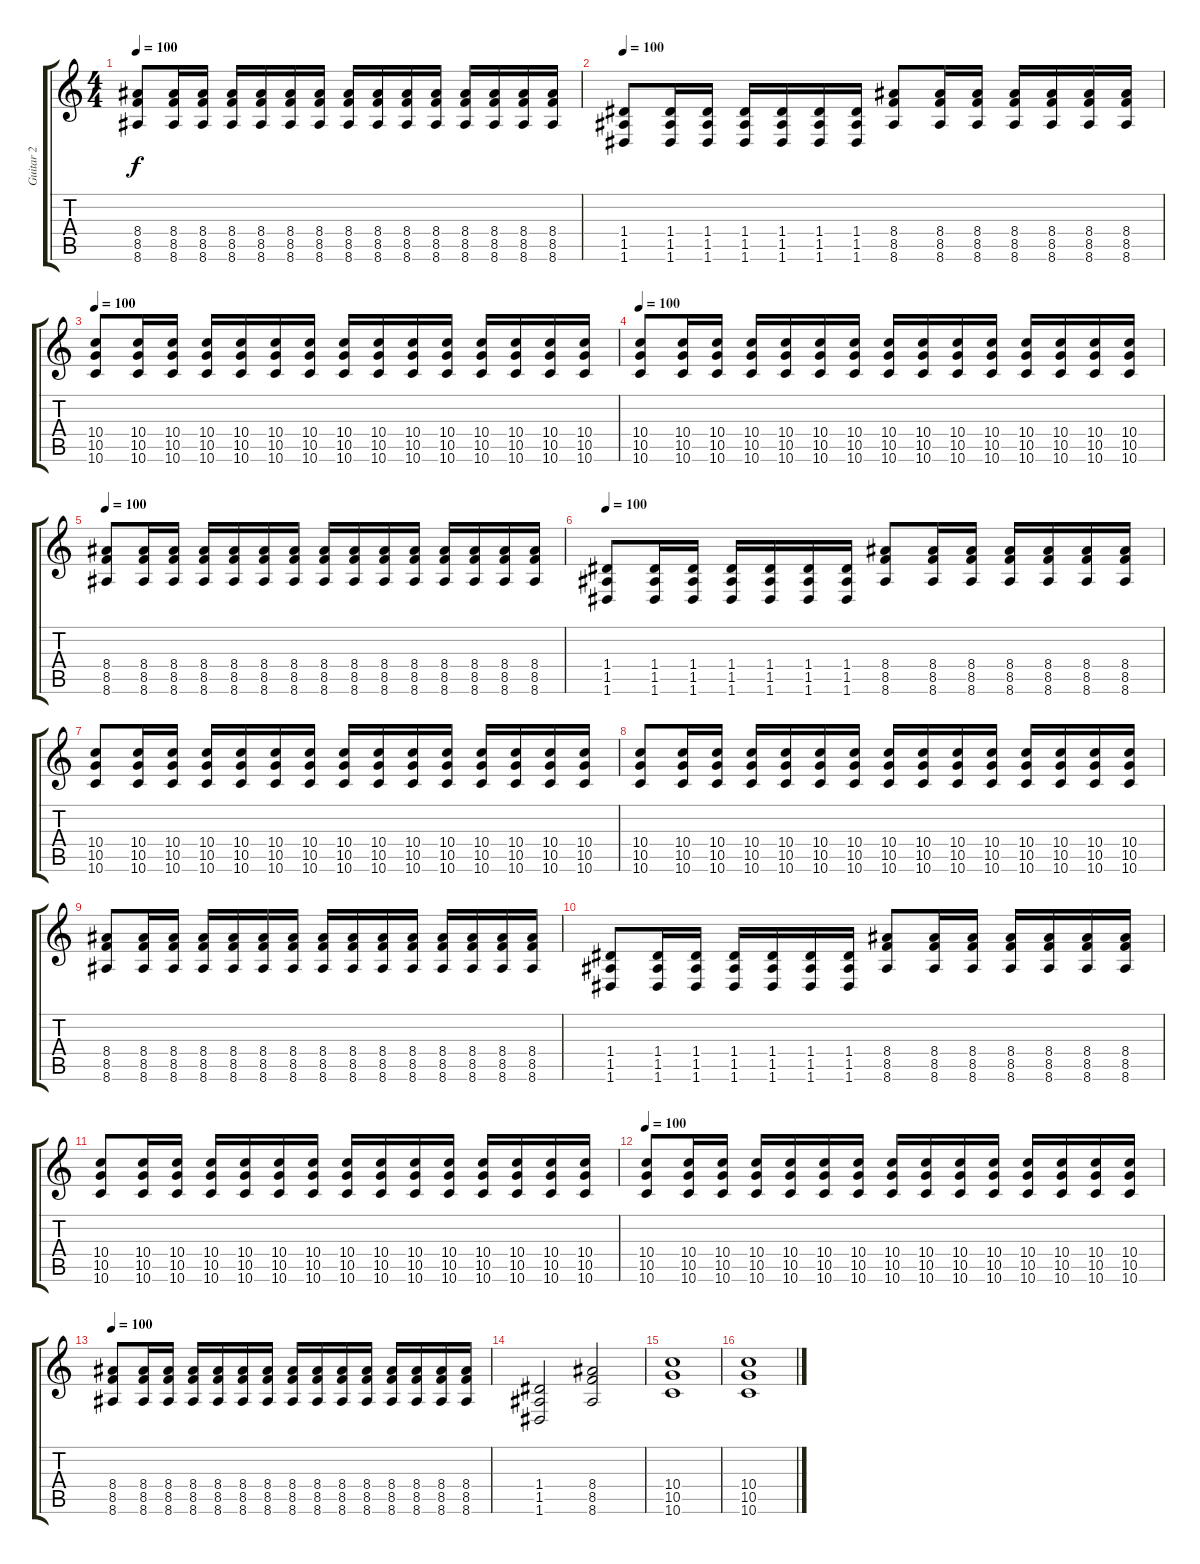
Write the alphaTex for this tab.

\track ("Guitar 2" "Guitar 2") {instrument overdrivenguitar}
\staff {score tabs}
\tuning (E4 B3 G3 D3 A2 D2) {hide}
\ts (4 4)
\tempo 100
\clef g2
\ks c
(8.4 8.5 8.6).8{dy f} (8.4 8.5 8.6).16 (8.4 8.5 8.6).16 (8.4 8.5 8.6).16 (8.4 8.5 8.6).16 (8.4 8.5 8.6).16 (8.4 8.5 8.6).16 (8.4 8.5 8.6).16 (8.4 8.5 8.6).16 (8.4 8.5 8.6).16 (8.4 8.5 8.6).16 (8.4 8.5 8.6).16 (8.4 8.5 8.6).16 (8.4 8.5 8.6).16 (8.4 8.5 8.6).16 |
\tempo 100
(1.4 1.5 1.6).8 (1.4 1.5 1.6).16 (1.4 1.5 1.6).16 (1.4 1.5 1.6).16 (1.4 1.5 1.6).16 (1.4 1.5 1.6).16 (1.4 1.5 1.6).16 (8.4 8.5 8.6).8 (8.4 8.5 8.6).16 (8.4 8.5 8.6).16 (8.4 8.5 8.6).16 (8.4 8.5 8.6).16 (8.4 8.5 8.6).16 (8.4 8.5 8.6).16 |
\tempo 100
(10.4 10.5 10.6).8 (10.4 10.5 10.6).16 (10.4 10.5 10.6).16 (10.4 10.5 10.6).16 (10.4 10.5 10.6).16 (10.4 10.5 10.6).16 (10.4 10.5 10.6).16 (10.4 10.5 10.6).16 (10.4 10.5 10.6).16 (10.4 10.5 10.6).16 (10.4 10.5 10.6).16 (10.4 10.5 10.6).16 (10.4 10.5 10.6).16 (10.4 10.5 10.6).16 (10.4 10.5 10.6).16 |
\tempo 100
(10.4 10.5 10.6).8 (10.4 10.5 10.6).16 (10.4 10.5 10.6).16 (10.4 10.5 10.6).16 (10.4 10.5 10.6).16 (10.4 10.5 10.6).16 (10.4 10.5 10.6).16 (10.4 10.5 10.6).16 (10.4 10.5 10.6).16 (10.4 10.5 10.6).16 (10.4 10.5 10.6).16 (10.4 10.5 10.6).16 (10.4 10.5 10.6).16 (10.4 10.5 10.6).16 (10.4 10.5 10.6).16 |
\tempo 100
(8.4 8.5 8.6).8 (8.4 8.5 8.6).16 (8.4 8.5 8.6).16 (8.4 8.5 8.6).16 (8.4 8.5 8.6).16 (8.4 8.5 8.6).16 (8.4 8.5 8.6).16 (8.4 8.5 8.6).16 (8.4 8.5 8.6).16 (8.4 8.5 8.6).16 (8.4 8.5 8.6).16 (8.4 8.5 8.6).16 (8.4 8.5 8.6).16 (8.4 8.5 8.6).16 (8.4 8.5 8.6).16 |
\tempo 100
(1.4 1.5 1.6).8 (1.4 1.5 1.6).16 (1.4 1.5 1.6).16 (1.4 1.5 1.6).16 (1.4 1.5 1.6).16 (1.4 1.5 1.6).16 (1.4 1.5 1.6).16 (8.4 8.5 8.6).8 (8.4 8.5 8.6).16 (8.4 8.5 8.6).16 (8.4 8.5 8.6).16 (8.4 8.5 8.6).16 (8.4 8.5 8.6).16 (8.4 8.5 8.6).16 |
(10.4 10.5 10.6).8 (10.4 10.5 10.6).16 (10.4 10.5 10.6).16 (10.4 10.5 10.6).16 (10.4 10.5 10.6).16 (10.4 10.5 10.6).16 (10.4 10.5 10.6).16 (10.4 10.5 10.6).16 (10.4 10.5 10.6).16 (10.4 10.5 10.6).16 (10.4 10.5 10.6).16 (10.4 10.5 10.6).16 (10.4 10.5 10.6).16 (10.4 10.5 10.6).16 (10.4 10.5 10.6).16 |
(10.4 10.5 10.6).8 (10.4 10.5 10.6).16 (10.4 10.5 10.6).16 (10.4 10.5 10.6).16 (10.4 10.5 10.6).16 (10.4 10.5 10.6).16 (10.4 10.5 10.6).16 (10.4 10.5 10.6).16 (10.4 10.5 10.6).16 (10.4 10.5 10.6).16 (10.4 10.5 10.6).16 (10.4 10.5 10.6).16 (10.4 10.5 10.6).16 (10.4 10.5 10.6).16 (10.4 10.5 10.6).16 |
(8.4 8.5 8.6).8 (8.4 8.5 8.6).16 (8.4 8.5 8.6).16 (8.4 8.5 8.6).16 (8.4 8.5 8.6).16 (8.4 8.5 8.6).16 (8.4 8.5 8.6).16 (8.4 8.5 8.6).16 (8.4 8.5 8.6).16 (8.4 8.5 8.6).16 (8.4 8.5 8.6).16 (8.4 8.5 8.6).16 (8.4 8.5 8.6).16 (8.4 8.5 8.6).16 (8.4 8.5 8.6).16 |
(1.4 1.5 1.6).8 (1.4 1.5 1.6).16 (1.4 1.5 1.6).16 (1.4 1.5 1.6).16 (1.4 1.5 1.6).16 (1.4 1.5 1.6).16 (1.4 1.5 1.6).16 (8.4 8.5 8.6).8 (8.4 8.5 8.6).16 (8.4 8.5 8.6).16 (8.4 8.5 8.6).16 (8.4 8.5 8.6).16 (8.4 8.5 8.6).16 (8.4 8.5 8.6).16 |
(10.4 10.5 10.6).8 (10.4 10.5 10.6).16 (10.4 10.5 10.6).16 (10.4 10.5 10.6).16 (10.4 10.5 10.6).16 (10.4 10.5 10.6).16 (10.4 10.5 10.6).16 (10.4 10.5 10.6).16 (10.4 10.5 10.6).16 (10.4 10.5 10.6).16 (10.4 10.5 10.6).16 (10.4 10.5 10.6).16 (10.4 10.5 10.6).16 (10.4 10.5 10.6).16 (10.4 10.5 10.6).16 |
\tempo 100
(10.4 10.5 10.6).8 (10.4 10.5 10.6).16 (10.4 10.5 10.6).16 (10.4 10.5 10.6).16 (10.4 10.5 10.6).16 (10.4 10.5 10.6).16 (10.4 10.5 10.6).16 (10.4 10.5 10.6).16 (10.4 10.5 10.6).16 (10.4 10.5 10.6).16 (10.4 10.5 10.6).16 (10.4 10.5 10.6).16 (10.4 10.5 10.6).16 (10.4 10.5 10.6).16 (10.4 10.5 10.6).16 |
\tempo 100
(8.4 8.5 8.6).8 (8.4 8.5 8.6).16 (8.4 8.5 8.6).16 (8.4 8.5 8.6).16 (8.4 8.5 8.6).16 (8.4 8.5 8.6).16 (8.4 8.5 8.6).16 (8.4 8.5 8.6).16 (8.4 8.5 8.6).16 (8.4 8.5 8.6).16 (8.4 8.5 8.6).16 (8.4 8.5 8.6).16 (8.4 8.5 8.6).16 (8.4 8.5 8.6).16 (8.4 8.5 8.6).16 |
(1.4 1.5 1.6).2 (8.4 8.5 8.6).2 |
(10.4 10.5 10.6).1 |
(10.4 10.5 10.6).1
